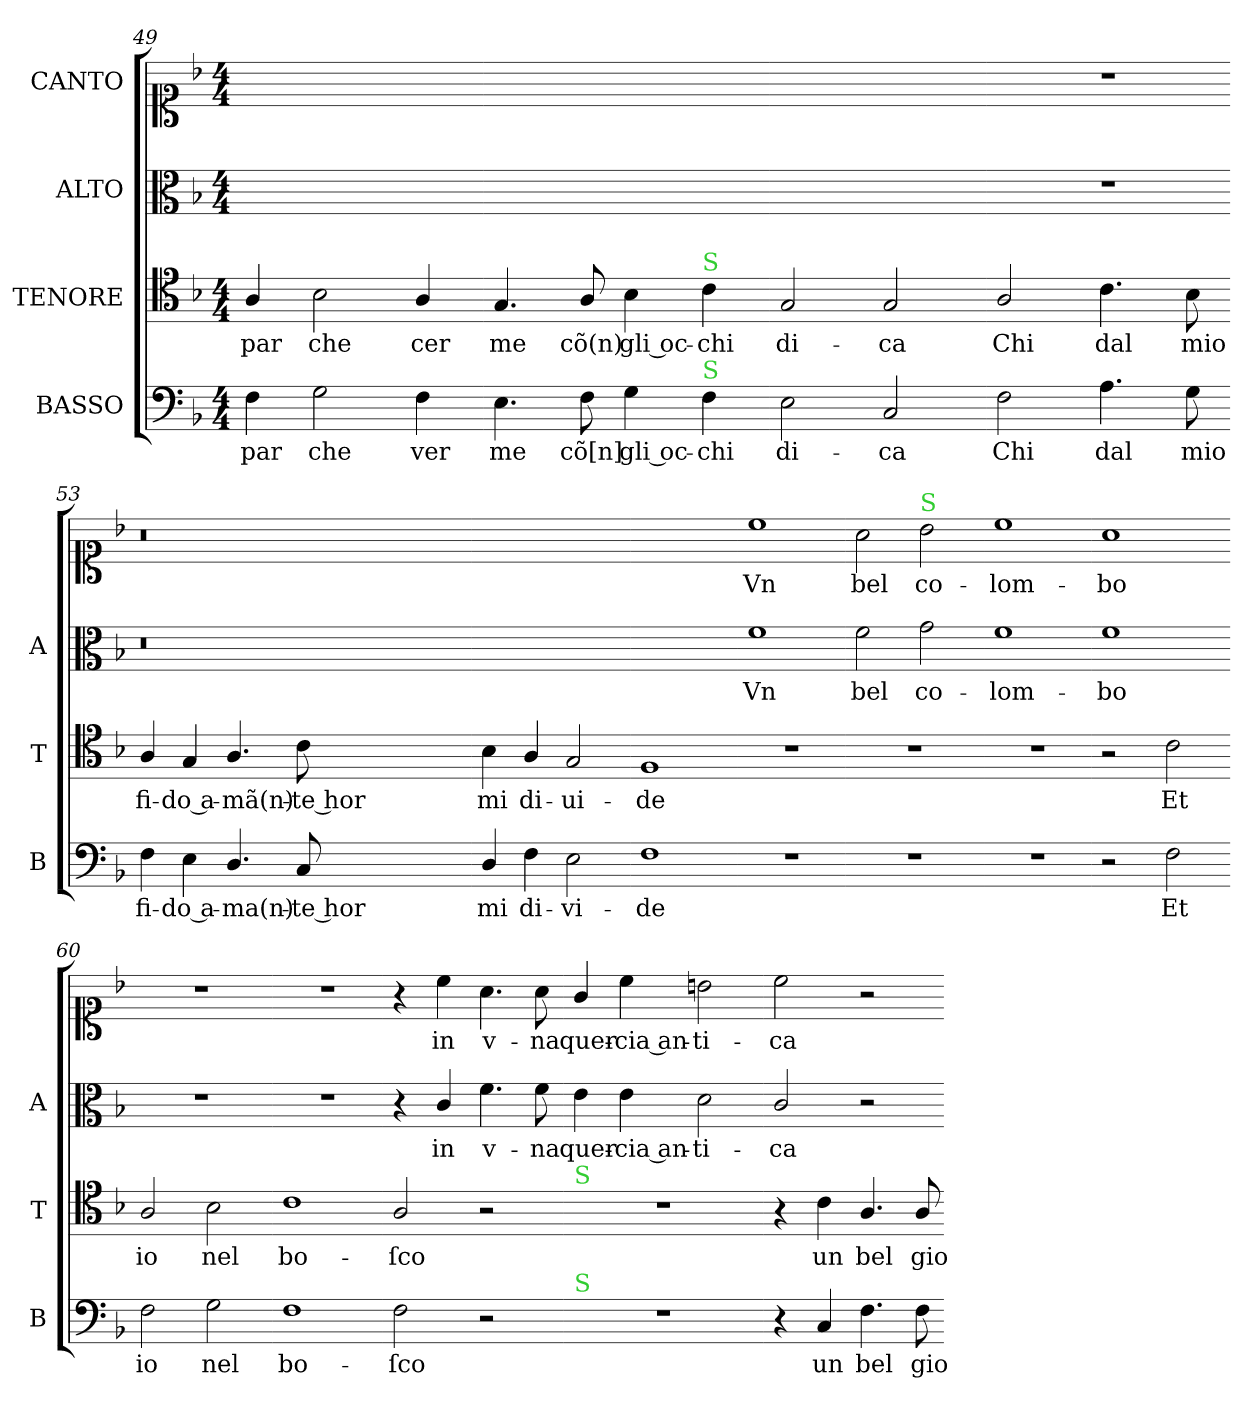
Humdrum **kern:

**kern	**text	**kern	**text	**kern	**text	**kern	**text
*part4	*part4	*part3	*part3	*part2	*part2	*part1	*part1
*staff4	*staff4	*staff3	*staff3	*staff2	*staff2	*staff1	*staff1
*I"BASSO	*	*I"TENORE	*	*I"ALTO	*	*I"CANTO	*
*I'B	*	*I'T	*	*I'A	*	*	*
*clefF4	*	*clefC4	*	*clefC3	*	*clefC1	*
*k[b-]	*	*k[b-]	*	*k[b-]	*	*k[b-]	*
*F:	*	*F:	*	*F:	*	*F:	*
*M4/4	*	*M4/4	*	*M4/4	*	*M4/4	*
=49	=49	=49	=49	=49	=49	=49	=49
4F\	par	4A/	par	1ryy	.	1ryy	.
2G\	che	2B-\	che	.	.	.	.
4F\	ver	4A/	cer	.	.	.	.
=50-	=50-	=50-	=50-	=50-	=50-	=50-	=50-
4.E\	me	4.G/	me	1ryy	.	1ryy	.
8F\	cõ[n]	8A/	cõ(n)	.	.	.	.
4G\	gli oc-	4B-\	gli oc-	.	.	.	.
!	!	!LO:TX:a:color=limegreen:t=S	!	!	!	!	!
!LO:TX:a:color=limegreen:t=S	!	!	!	!	!	!	!
4F\	-chi	4c\	-chi	.	.	.	.
=51-	=51-	=51-	=51-	=51-	=51-	=51-	=51-
2E\	di-	2G/	di-	1ryy	.	1ryy	.
2C/	-ca	2G/	-ca	.	.	.	.
=52-	=52-	=52-	=52-	=52-	=52-	=52-	=52-
2F\	Chi	2A/	Chi	1r	.	1r	.
4.A\	dal	4.c\	dal	.	.	.	.
8G\	mio	8B-\	mio	.	.	.	.
=53-	=53-	=53-	=53-	=53-	=53-	=53-	=53-
4F\	fi-	4A/	fi-	0.r	.	0.r	.
4E\	-do a-	4G/	-do a-	.	.	.	.
4.D/	-ma(n)-	4.A/	-mã(n)-	.	.	.	.
8C/	-te hor	8c\	-te hor	.	.	.	.
0ryy	.	0ryy	.	.	.	.	.
=54-	=54-	=54-	=54-	=54-	=54-	=54-	=54-
4D/	mi	4B-\	mi	1ryy	.	1ryy	.
4F\	di-	4A/	di-	.	.	.	.
2E\	-vi-	2G/	-ui-	.	.	.	.
=55-	=55-	=55-	=55-	=55-	=55-	=55-	=55-
1F	-de	1F	-de	1ryy	.	1ryy	.
=56-	=56-	=56-	=56-	=56-	=56-	=56-	=56-
1r	.	1r	.	1f	Vn	1cc	Vn
=57-	=57-	=57-	=57-	=57-	=57-	=57-	=57-
1r	.	1r	.	2f\	bel	2a\	bel
!	!	!	!	!	!	!LO:TX:a:color=limegreen:t=S	!
.	.	.	.	2g\	co-	2b-\	co-
=58-	=58-	=58-	=58-	=58-	=58-	=58-	=58-
1r	.	1r	.	1f	-lom-	1cc	-lom-
=59-	=59-	=59-	=59-	=59-	=59-	=59-	=59-
2r	.	2r	.	1f	-bo	1a	-bo
2F\	Et	2c\	Et	.	.	.	.
=60-	=60-	=60-	=60-	=60-	=60-	=60-	=60-
2F\	io	2A/	io	1r	.	1r	.
2G\	nel	2B-\	nel	.	.	.	.
=61-	=61-	=61-	=61-	=61-	=61-	=61-	=61-
1F	bo-	1c	bo-	1r	.	1r	.
=62-	=62-	=62-	=62-	=62-	=62-	=62-	=62-
2F\	-ſco	2A/	-ſco	4r	.	4r	.
.	.	.	.	4c/	in	4cc\	in
2r	.	2r	.	4.f\	v-	4.a\	v-
.	.	.	.	8f\	-na	8a\	-na
=63-	=63-	=63-	=63-	=63-	=63-	=63-	=63-
!	!	!LO:TX:a:color=limegreen:t=S	!	!	!	!	!
!LO:TX:a:color=limegreen:t=S	!	!	!	!	!	!	!
1r	.	1r	.	4e\	quer-	4g/	quer-
.	.	.	.	4e\	-cia an-	4cc\	-cia an-
.	.	.	.	2d\	-ti-	2bn\	-ti-
=64-	=64-	=64-	=64-	=64-	=64-	=64-	=64-
4r	.	4r	.	2c/	-ca	2cc\	-ca
4C/	un	4c\	un	.	.	.	.
4.F\	bel	4.A/	bel	2r	.	2r	.
8F\	gio-	8A/	gio-	.	.	.	.
=-	=-	=-	=-	=-	=-	=-	=-
*-	*-	*-	*-	*-	*-	*-	*-
